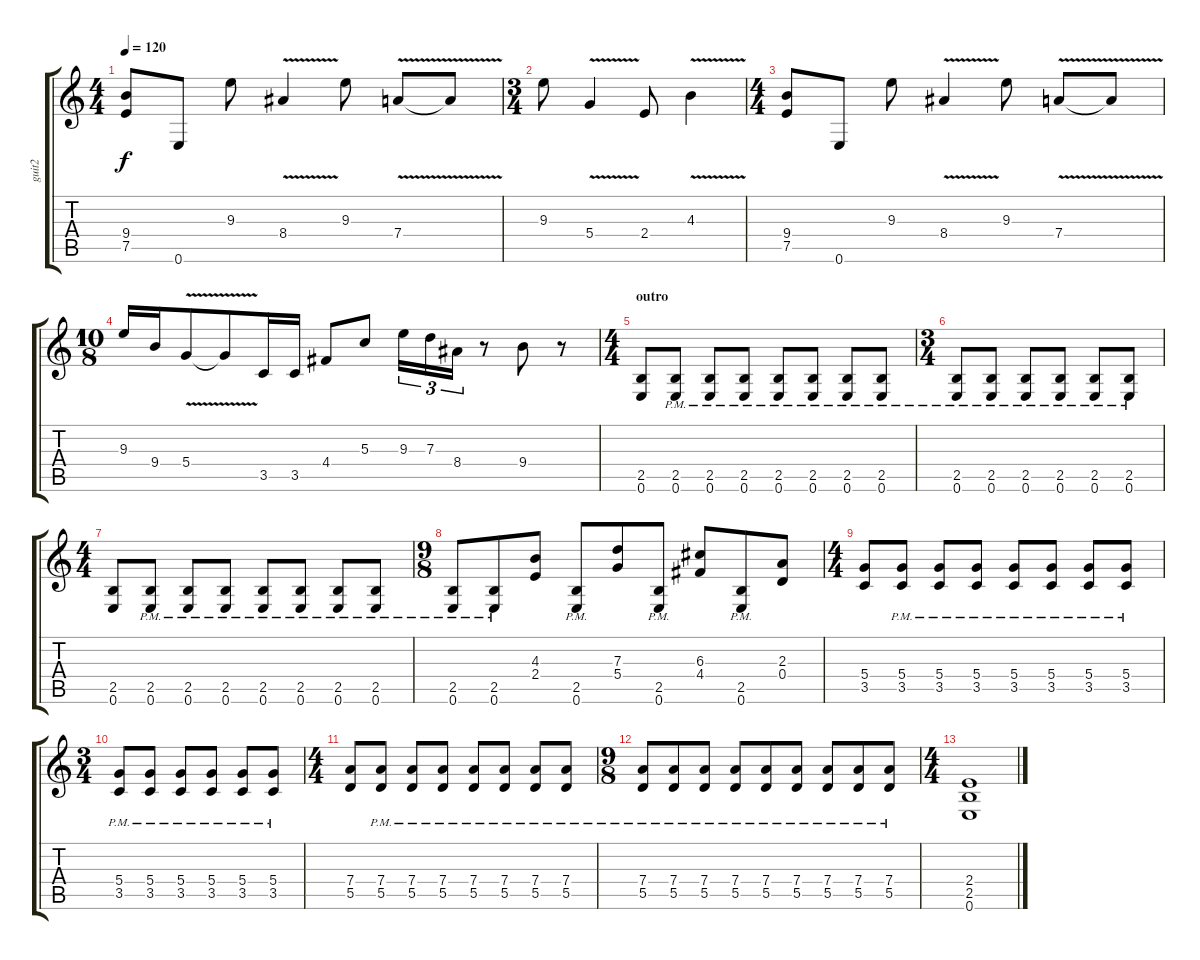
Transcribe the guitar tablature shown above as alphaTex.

\track ("guit2" "guit2") {instrument distortionguitar}
\staff {score tabs}
\tuning (E4 B3 G3 D3 A2 E2) {hide}
\ts (4 4)
\tempo 120
\clef g2
\ks c
(9.4 7.5).8{dy f instrument distortionguitar} 0.6.8 9.3.8 8.4{v}.4 9.3.8 7.4{v}.8 7.4{t}.8 |
\ts (3 4)
9.3.8 5.4{v}.4 2.4.8 4.3{v}.4 |
\ts (4 4)
(9.4 7.5).8{instrument distortionguitar} 0.6.8 9.3.8 8.4{v}.4 9.3.8 7.4{v}.8 7.4{t}.8 |
\ts (10 8)
9.3.16 9.4.16 5.4{v}.8 5.4{t}.8 3.5.16 3.5.16 4.4.8 5.3.8 9.3.16{tu (3 2)} 7.3.16{tu (3 2)} 8.4.16{tu (3 2)} r.8 9.4.8 r.8 |
\ts (4 4)
\section ("" "outro")
(2.5 0.6).8 (2.5{pm} 0.6{pm}).8 (2.5{pm} 0.6{pm}).8 (2.5{pm} 0.6{pm}).8 (2.5{pm} 0.6{pm}).8 (2.5{pm} 0.6{pm}).8 (2.5{pm} 0.6{pm}).8 (2.5{pm} 0.6{pm}).8 |
\ts (3 4)
(2.5{pm} 0.6{pm}).8 (2.5{pm} 0.6{pm}).8 (2.5{pm} 0.6{pm}).8 (2.5{pm} 0.6{pm}).8 (2.5{pm} 0.6{pm}).8 (2.5{pm} 0.6{pm}).8 |
\ts (4 4)
(2.5 0.6).8 (2.5{pm} 0.6{pm}).8 (2.5{pm} 0.6{pm}).8 (2.5{pm} 0.6{pm}).8 (2.5{pm} 0.6{pm}).8 (2.5{pm} 0.6{pm}).8 (2.5{pm} 0.6{pm}).8 (2.5{pm} 0.6{pm}).8 |
\ts (9 8)
(2.5{pm} 0.6{pm}).8 (2.5{pm} 0.6{pm}).8 (4.3 2.4).8 (2.5{pm} 0.6{pm}).8 (7.3 5.4).8 (2.5{pm} 0.6{pm}).8 (6.3 4.4).8 (2.5{pm} 0.6{pm}).8 (2.3 0.4).8 |
\ts (4 4)
(5.4 3.5).8 (5.4{pm} 3.5{pm}).8 (5.4{pm} 3.5{pm}).8 (5.4{pm} 3.5{pm}).8 (5.4{pm} 3.5{pm}).8 (5.4{pm} 3.5{pm}).8 (5.4{pm} 3.5{pm}).8 (5.4{pm} 3.5{pm}).8 |
\ts (3 4)
(5.4{pm} 3.5{pm}).8 (5.4{pm} 3.5{pm}).8 (5.4{pm} 3.5{pm}).8 (5.4{pm} 3.5{pm}).8 (5.4{pm} 3.5{pm}).8 (5.4{pm} 3.5{pm}).8 |
\ts (4 4)
(7.4 5.5).8 (7.4{pm} 5.5{pm}).8 (7.4{pm} 5.5{pm}).8 (7.4{pm} 5.5{pm}).8 (7.4{pm} 5.5{pm}).8 (7.4{pm} 5.5{pm}).8 (7.4{pm} 5.5{pm}).8 (7.4{pm} 5.5{pm}).8 |
\ts (9 8)
(7.4{pm} 5.5{pm}).8 (7.4{pm} 5.5{pm}).8 (7.4{pm} 5.5{pm}).8 (7.4{pm} 5.5{pm}).8 (7.4{pm} 5.5{pm}).8 (7.4{pm} 5.5{pm}).8 (7.4{pm} 5.5{pm}).8 (7.4{pm} 5.5{pm}).8 (7.4{pm} 5.5{pm}).8 |
\ts (4 4)
(2.4 2.5 0.6).1
